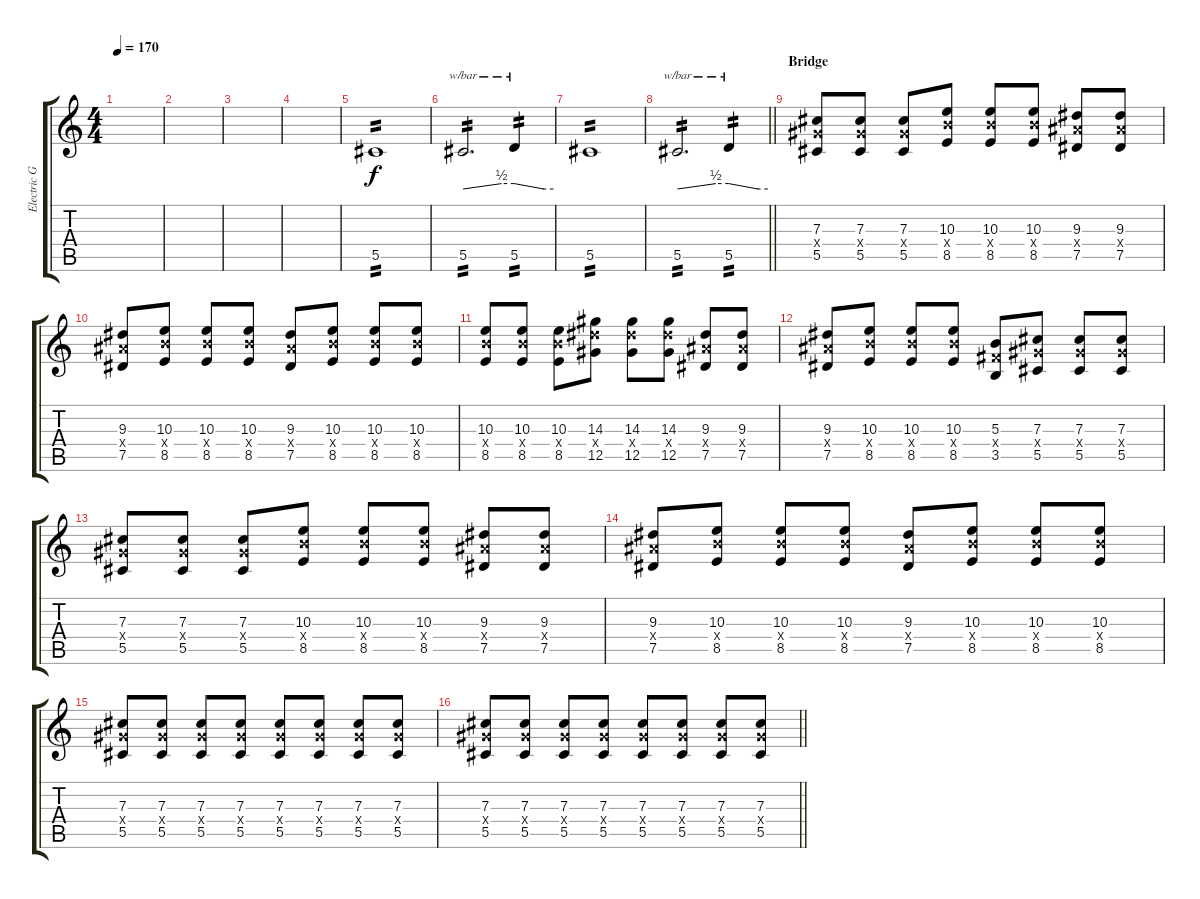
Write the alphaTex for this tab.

\track ("Electric Guitar (extra 1)" "Electric G") {instrument distortionguitar}
\staff {score tabs}
\tuning (Eb4 Bb3 Gb3 Db3 Ab2 Db2) {hide}
\ts (4 4)
\tempo 170
\clef g2
\ks c
|
|
|
|
5.5.1{tp 2} |
5.5.2{d tbe (custom default 0 0 45 2 60 2) tp 2} 5.5.4{tbe (custom default 0 2 45 0 60 0) tp 2} |
5.5.1{tp 2} |
\barLineRight lightlight
5.5.2{d tbe (custom default 0 0 45 2 60 2) tp 2} 5.5.4{tbe (custom default 0 2 45 0 60 0) tp 2} |
\section ("" "Bridge")
(7.3 7.4{x} 5.5).8 (7.3 7.4{x} 5.5).8 (7.3 7.4{x} 5.5).8 (10.3 10.4{x} 8.5).8 (10.3 10.4{x} 8.5).8 (10.3 10.4{x} 8.5).8 (9.3 9.4{x} 7.5).8 (9.3 9.4{x} 7.5).8 |
(9.3 9.4{x} 7.5).8 (10.3 10.4{x} 8.5).8 (10.3 10.4{x} 8.5).8 (10.3 10.4{x} 8.5).8 (9.3 9.4{x} 7.5).8 (10.3 10.4{x} 8.5).8 (10.3 10.4{x} 8.5).8 (10.3 10.4{x} 8.5).8 |
(10.3 10.4{x} 8.5).8 (10.3 10.4{x} 8.5).8 (10.3 10.4{x} 8.5).8 (14.3 14.4{x} 12.5).8 (14.3 14.4{x} 12.5).8 (14.3 14.4{x} 12.5).8 (9.3 9.4{x} 7.5).8 (9.3 9.4{x} 7.5).8 |
(9.3 9.4{x} 7.5).8 (10.3 10.4{x} 8.5).8 (10.3 10.4{x} 8.5).8 (10.3 10.4{x} 8.5).8 (5.3 5.4{x} 3.5).8 (7.3 7.4{x} 5.5).8 (7.3 7.4{x} 5.5).8 (7.3 7.4{x} 5.5).8 |
(7.3 7.4{x} 5.5).8 (7.3 7.4{x} 5.5).8 (7.3 7.4{x} 5.5).8 (10.3 10.4{x} 8.5).8 (10.3 10.4{x} 8.5).8 (10.3 10.4{x} 8.5).8 (9.3 9.4{x} 7.5).8 (9.3 9.4{x} 7.5).8 |
(9.3 9.4{x} 7.5).8 (10.3 10.4{x} 8.5).8 (10.3 10.4{x} 8.5).8 (10.3 10.4{x} 8.5).8 (9.3 9.4{x} 7.5).8 (10.3 10.4{x} 8.5).8 (10.3 10.4{x} 8.5).8 (10.3 10.4{x} 8.5).8 |
(7.3 7.4{x} 5.5).8 (7.3 7.4{x} 5.5).8 (7.3 7.4{x} 5.5).8 (7.3 7.4{x} 5.5).8 (7.3 7.4{x} 5.5).8 (7.3 7.4{x} 5.5).8 (7.3 7.4{x} 5.5).8 (7.3 7.4{x} 5.5).8 |
\barLineRight lightlight
(7.3 7.4{x} 5.5).8 (7.3 7.4{x} 5.5).8 (7.3 7.4{x} 5.5).8 (7.3 7.4{x} 5.5).8 (7.3 7.4{x} 5.5).8 (7.3 7.4{x} 5.5).8 (7.3 7.4{x} 5.5).8 (7.3 7.4{x} 5.5).8
